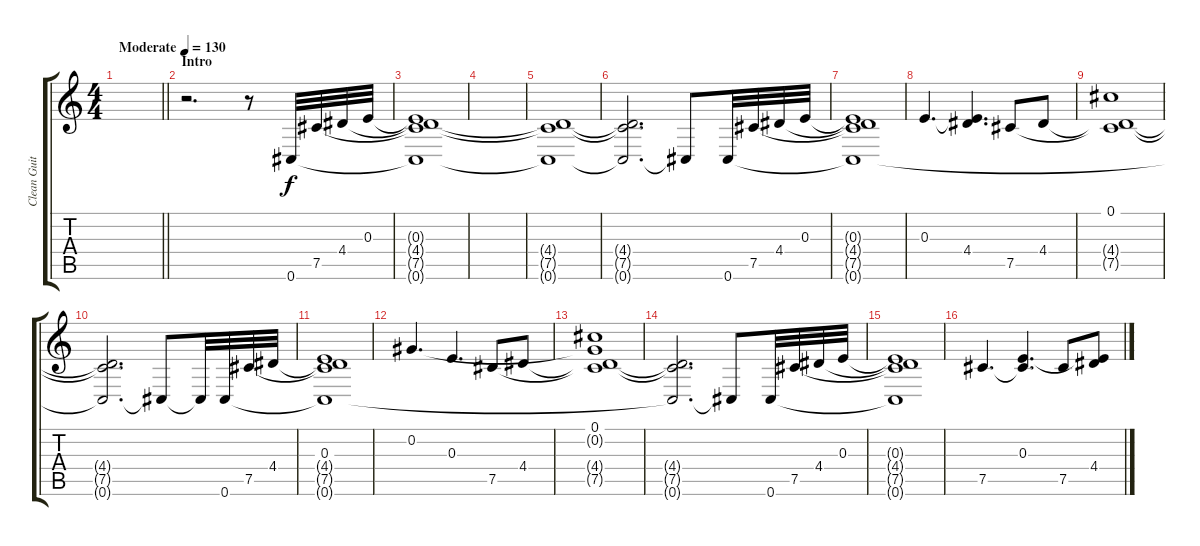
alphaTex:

\track ("Clean Guitar 1" "Clean Guit") {instrument acousticguitarsteel}
\staff {score tabs}
\tuning (Db4 Ab3 E3 B2 Gb2 Db2) {hide}
\ts (4 4)
\tempo (130 "Moderate")
\clef g2
\barLineRight lightlight
\ks c
|
\section ("" "Intro")
r.2{d} r.8 0.6.32 7.5.32 4.4.32 0.3.32 |
(0.3{t} 4.4{t} 7.5{t} 0.6{t}).1 |
|
(4.4{t} 7.5{t} 0.6{t}).1 |
(4.4{t} 7.5{t} 0.6{t}).2{d} 0.6{t}.8 0.6.32 7.5.32 4.4.32 0.3.32 |
(0.3{t} 4.4{t} 7.5{t} 0.6{t}).1 |
0.3.4{d} (0.3{t} 4.4).4{d} 7.5.8 4.4.8 |
(0.1 4.4{t} 7.5{t}).1 |
(4.4{t} 7.5{t} 0.6{t}).2{d} 0.6{t}.8 0.6{t}.32 0.6.32 7.5.32 4.4.32 |
(0.3 4.4{t} 7.5{t} 0.6{t}).1 |
0.2.4{d} 0.3.4{d} 7.5.8 4.4.8 |
(0.1 0.2{t} 4.4{t} 7.5{t}).1 |
(4.4{t} 7.5{t} 0.6{t}).2{d} 0.6{t}.8 0.6.32 7.5.32 4.4.32 0.3.32 |
(0.3{t} 4.4{t} 7.5{t} 0.6{t}).1 |
7.5.4{d} (0.3 7.5{t}).4{d} 7.5.8 (0.3{t} 4.4).8
